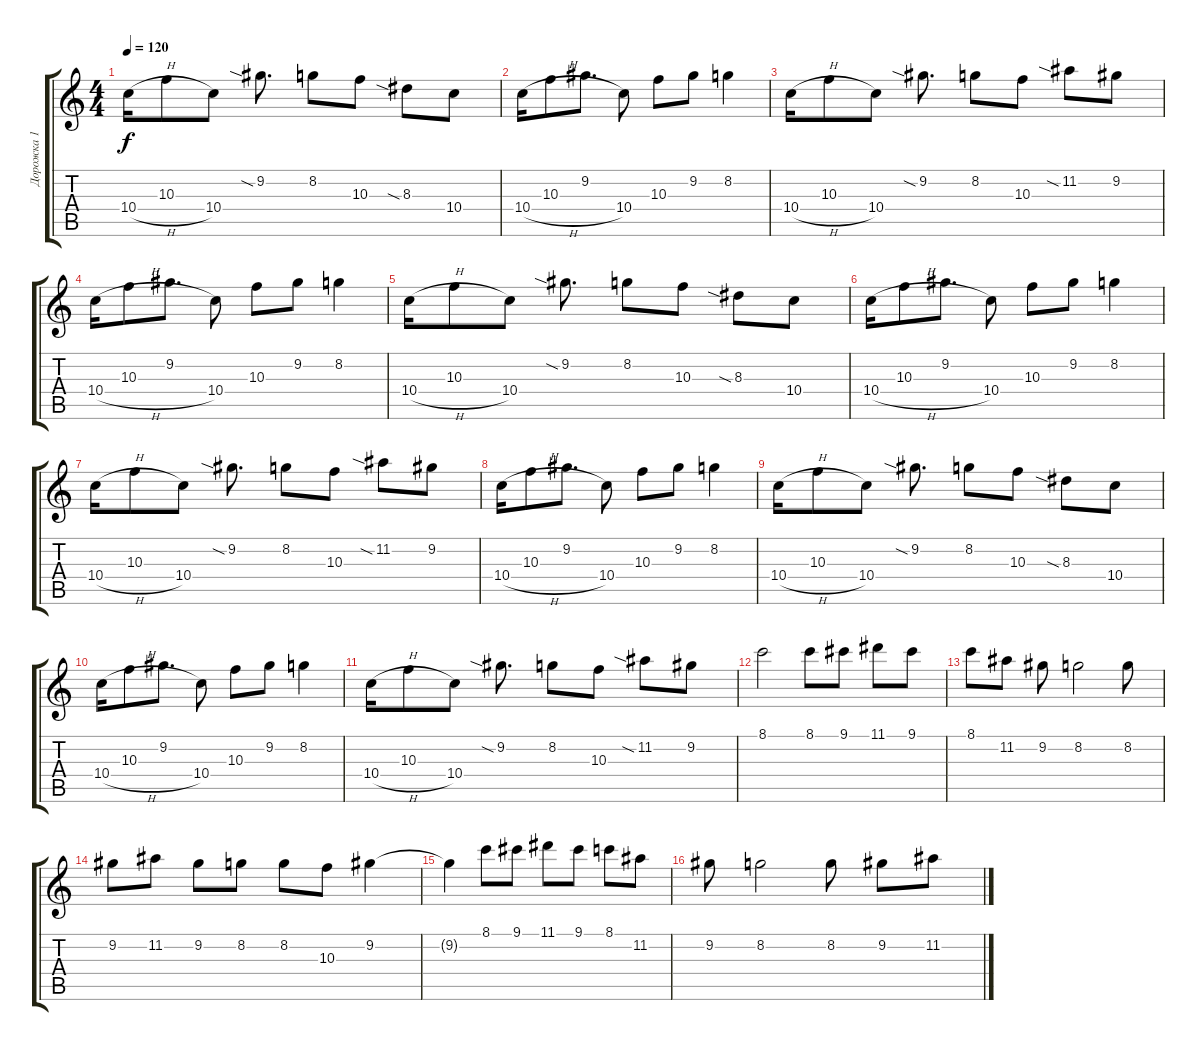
\track ("Дорожка 1" "Дорожка 1") {instrument acousticguitarsteel}
\staff {score tabs}
\tuning (E4 B3 G3 D3 A2 E2) {hide}
\ts (4 4)
\tempo 120
\clef g2
\ks c
10.4{h}.16{dy f} 10.3.8 10.4.8 9.2{sia}.8{d} 8.2.8 10.3.8 8.3{sia}.8 10.4.8 |
10.4{h}.16 10.3.8 9.2.8{d} 10.4.8 10.3.8 9.2.8 8.2.4 |
10.4{h}.16 10.3.8 10.4.8 9.2{sia}.8{d} 8.2.8 10.3.8 11.2{sia}.8 9.2.8 |
10.4{h}.16 10.3.8 9.2.8{d} 10.4.8 10.3.8 9.2.8 8.2.4 |
10.4{h}.16 10.3.8 10.4.8 9.2{sia}.8{d} 8.2.8 10.3.8 8.3{sia}.8 10.4.8 |
10.4{h}.16 10.3.8 9.2.8{d} 10.4.8 10.3.8 9.2.8 8.2.4 |
10.4{h}.16 10.3.8 10.4.8 9.2{sia}.8{d} 8.2.8 10.3.8 11.2{sia}.8 9.2.8 |
10.4{h}.16 10.3.8 9.2.8{d} 10.4.8 10.3.8 9.2.8 8.2.4 |
10.4{h}.16 10.3.8 10.4.8 9.2{sia}.8{d} 8.2.8 10.3.8 8.3{sia}.8 10.4.8 |
10.4{h}.16 10.3.8 9.2.8{d} 10.4.8 10.3.8 9.2.8 8.2.4 |
10.4{h}.16 10.3.8 10.4.8 9.2{sia}.8{d} 8.2.8 10.3.8 11.2{sia}.8 9.2.8 |
8.1.2 8.1.8 9.1.8 11.1.8 9.1.8 |
8.1.8 11.2.8 9.2.8 8.2.2 8.2.8 |
9.2.8 11.2.8 9.2.8 8.2.8 8.2.8 10.3.8 9.2.4 |
9.2{t}.4 8.1.8 9.1.8 11.1.8 9.1.8 8.1.8 11.2.8 |
9.2.8 8.2.2 8.2.8 9.2.8 11.2.8
